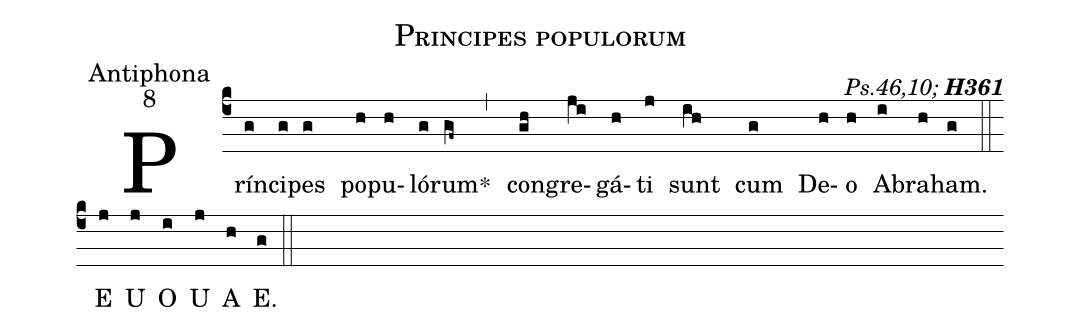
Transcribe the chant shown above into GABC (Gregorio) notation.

name:Principes populorum;
office-part:Antiphona;
mode:8;
commentary:{\itshape\mdseries Ps.46,10;\/} {\bfseries H361};
%%
(c4) Prín(g)ci(g)pes(g) po(h)pu(h)ló(g)rum<sp>*</sp>(gf~) (,)
con(gh)gre(ji)gá(h)ti(j) sunt(ih) cum(g) De(h)o(h) A(i)bra(h)ham.(g) (::)
<eu>  E(j) U(j) O(i) U(j) A(h) E.(g) </eu> (::)
